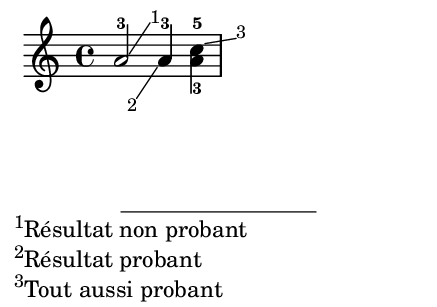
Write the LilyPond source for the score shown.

%% Generated by lilypond-book
%% Options: [exampleindent=10.16\mm,indent=0\mm,line-width=160\mm,papersize="a8landscape",quote]
\include "lilypond-book-preamble.ly"


% ****************************************************************
% Start cut-&-pastable-section
% ****************************************************************

#(ly:set-option 'eps-box-padding 3.000000)



\paper {
  #(set-paper-size "a8landscape")
  indent = 0\mm
  line-width = 160\mm
  % offset the left padding, also add 1mm as lilypond creates cropped
  % images with a little space on the right
  line-width = #(- line-width (* mm  3.000000) (* mm 1))
  line-width = 160\mm - 2.0 * 10.16\mm
  % offset the left padding, also add 1mm as lilypond creates cropped
  % images with a little space on the right
  line-width = #(- line-width (* mm  3.000000) (* mm 1))
}

\layout {
  
}




% ****************************************************************
% ly snippet:
% ****************************************************************
\sourcefileline 1651
\book {
  \header { tagline = ##f }
  \relative c'' {
    \footnote #'(2 . 3) "Résultat non probant" <a-3>2
    <\footnote #'(-2 . -3) "Résultat probant" a-3>4
    <a-3 \footnote #'(3 . 1/2) "Tout aussi probant" c-5>4
  }
}



% ****************************************************************
% end ly snippet
% ****************************************************************
